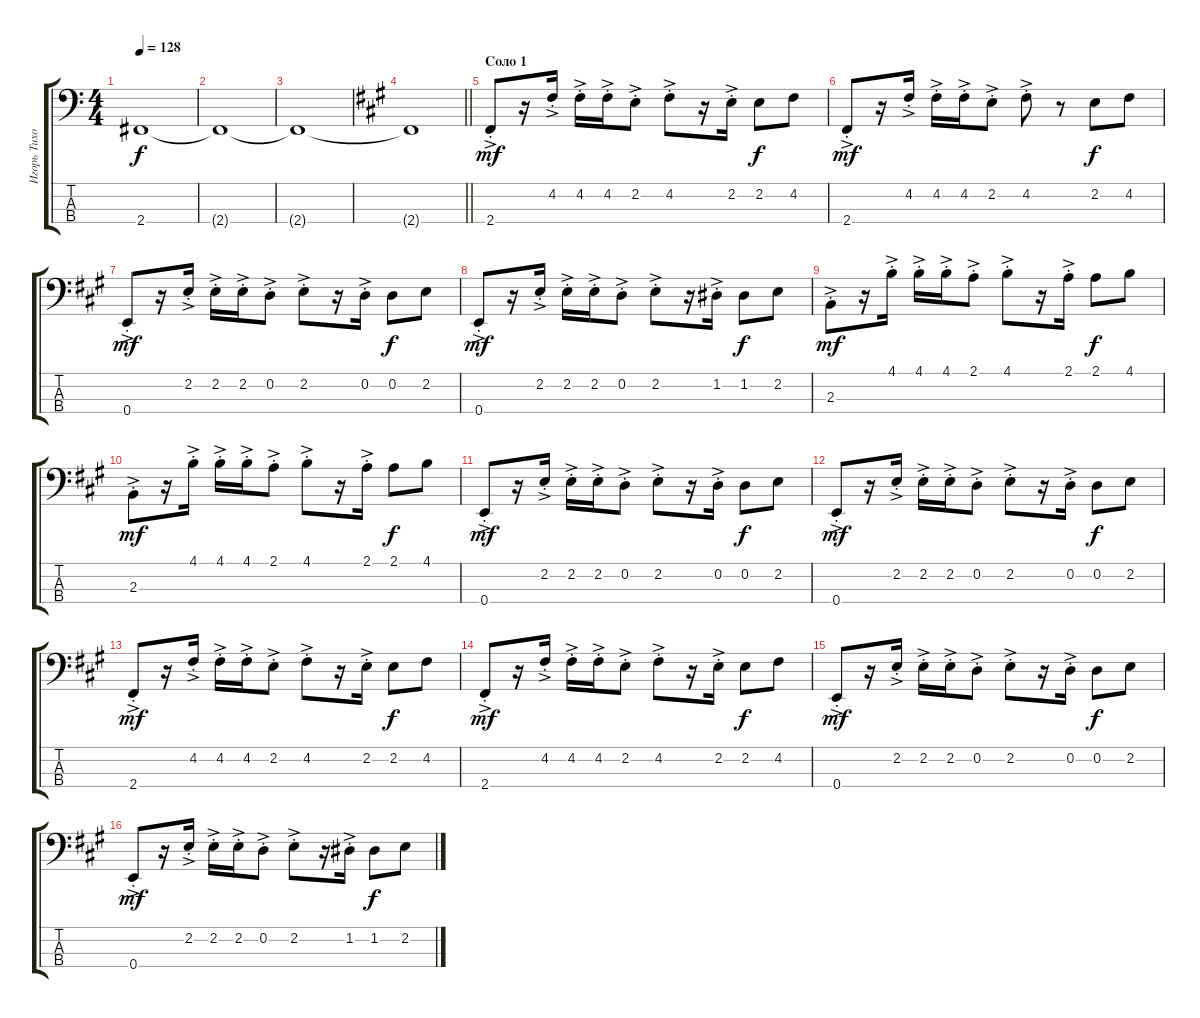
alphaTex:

\track ("Игорь Тихомиров" "Игорь Тихо") {instrument electricbassfinger}
\staff {score tabs}
\tuning (G2 D2 A1 E1) {hide}
\ts (4 4)
\tempo 128
\clef f4
\ks c
2.4.1{dy f} |
2.4{t}.1 |
2.4{t}.1 |
\barLineRight lightlight
\ks f#minor
2.4{t}.1 |
\section ("" "Соло 1")
2.4{ac st}.8{dy mf} r.16 4.2{ac st}.16 4.2{ac st}.16 4.2{ac st}.16 2.2{ac st}.8 4.2{ac st}.8 r.16 2.2{ac st}.16 2.2.8{dy f} 4.2.8 |
2.4{ac st}.8{dy mf} r.16 4.2{ac st}.16 4.2{ac st}.16 4.2{ac st}.16 2.2{ac st}.8 4.2{ac st}.8 r.8 2.2.8{dy f} 4.2.8 |
0.4{ac st}.8{dy mf} r.16 2.2{ac st}.16 2.2{ac st}.16 2.2{ac st}.16 0.2{ac st}.8 2.2{ac st}.8 r.16 0.2{ac st}.16 0.2.8{dy f} 2.2.8 |
0.4{ac st}.8{dy mf} r.16 2.2{ac st}.16 2.2{ac st}.16 2.2{ac st}.16 0.2{ac st}.8 2.2{ac st}.8 r.16 1.2{ac st}.16 1.2.8{dy f} 2.2.8 |
2.3{ac st}.8{dy mf} r.16 4.1{ac st}.16 4.1{ac st}.16 4.1{ac st}.16 2.1{ac st}.8 4.1{ac st}.8 r.16 2.1{ac st}.16 2.1.8{dy f} 4.1.8 |
2.3{ac st}.8{dy mf} r.16 4.1{ac st}.16 4.1{ac st}.16 4.1{ac st}.16 2.1{ac st}.8 4.1{ac st}.8 r.16 2.1{ac st}.16 2.1.8{dy f} 4.1.8 |
0.4{ac st}.8{dy mf} r.16 2.2{ac st}.16 2.2{ac st}.16 2.2{ac st}.16 0.2{ac st}.8 2.2{ac st}.8 r.16 0.2{ac st}.16 0.2.8{dy f} 2.2.8 |
0.4{ac st}.8{dy mf} r.16 2.2{ac st}.16 2.2{ac st}.16 2.2{ac st}.16 0.2{ac st}.8 2.2{ac st}.8 r.16 0.2{ac st}.16 0.2.8{dy f} 2.2.8 |
2.4{ac st}.8{dy mf} r.16 4.2{ac st}.16 4.2{ac st}.16 4.2{ac st}.16 2.2{ac st}.8 4.2{ac st}.8 r.16 2.2{ac st}.16 2.2.8{dy f} 4.2.8 |
2.4{ac st}.8{dy mf} r.16 4.2{ac st}.16 4.2{ac st}.16 4.2{ac st}.16 2.2{ac st}.8 4.2{ac st}.8 r.16 2.2{ac st}.16 2.2.8{dy f} 4.2.8 |
0.4{ac st}.8{dy mf} r.16 2.2{ac st}.16 2.2{ac st}.16 2.2{ac st}.16 0.2{ac st}.8 2.2{ac st}.8 r.16 0.2{ac st}.16 0.2.8{dy f} 2.2.8 |
0.4{ac st}.8{dy mf} r.16 2.2{ac st}.16 2.2{ac st}.16 2.2{ac st}.16 0.2{ac st}.8 2.2{ac st}.8 r.16 1.2{ac st}.16 1.2.8{dy f} 2.2.8
